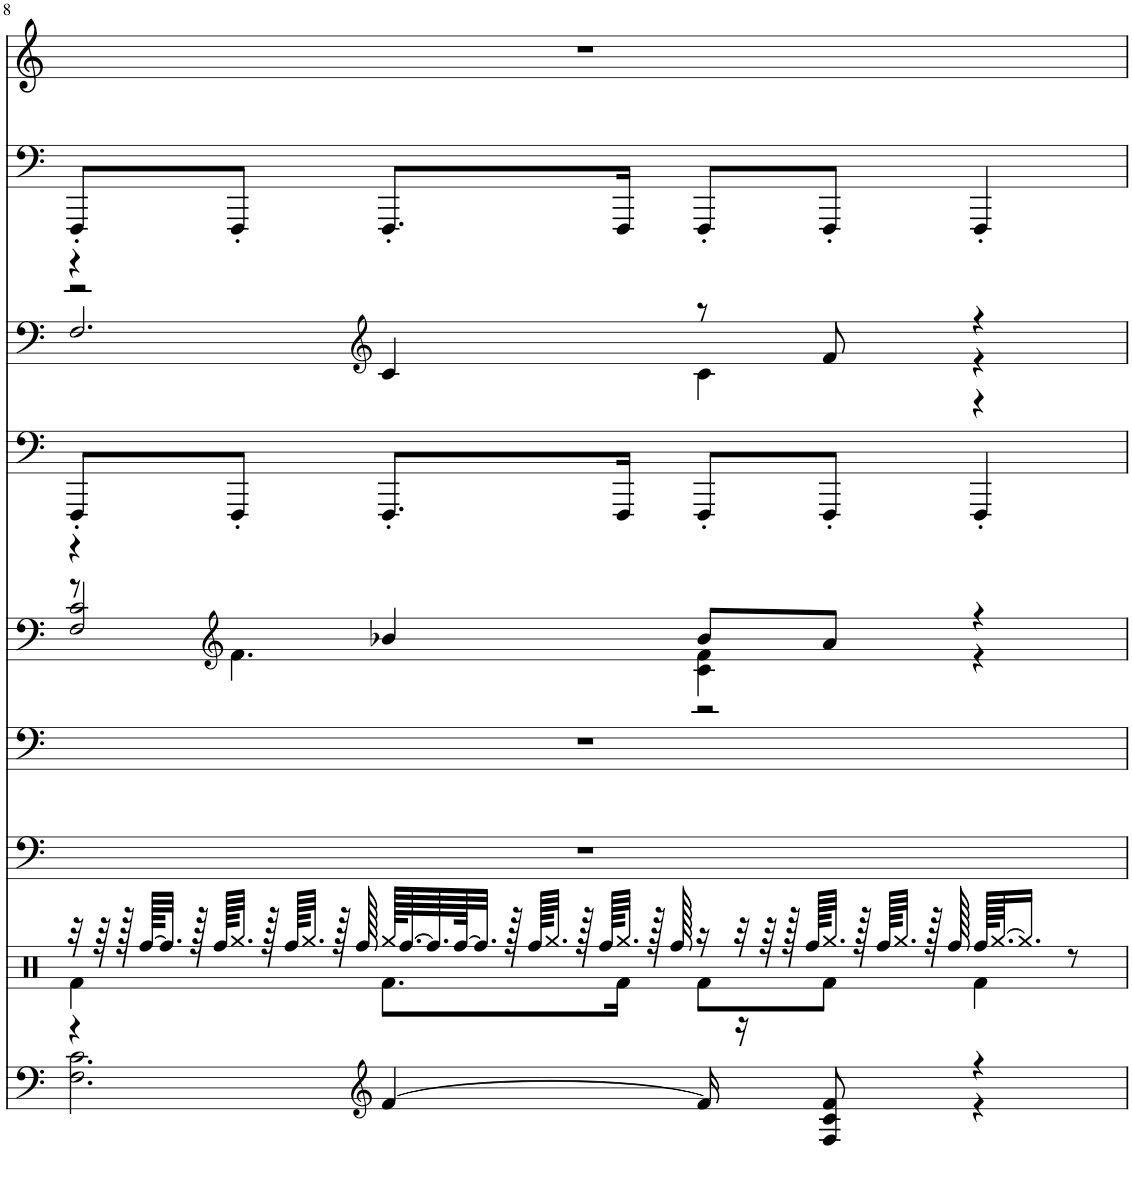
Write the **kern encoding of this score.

**kern	**kern	**kern	**kern	**kern	**kern	**kern	**kern	**kern
*part9	*part8	*part7	*part6	*part5	*part4	*part3	*part2	*part1
*staff9	*staff8	*staff7	*staff6	*staff5	*staff4	*staff3	*staff2	*staff1
*I"Clean Guitar	*I"Percussion	*I"Muted Guitar	*I"Muted Guitar	*I"Overdrive Gtr	*I"Fretless Bass	*I"Steel Gtr.	*I"Synth Bass 1	*I"Bandoneon, Intuition
!!LO:PB:g=z
*clefF4	*clefX	*clefF4	*clefF4	*clefF4	*clefF4	*clefF4	*clefF4	*clefG2
*k[]	*k[]	*k[]	*k[]	*k[]	*k[]	*k[]	*k[]	*k[]
*M4/4	*M4/4	*M4/4	*M4/4	*M4/4	*M4/4	*M4/4	*M4/4	*M4/4
=8	=8	=8	=8	=8	=8	=8	=8	=8
*^	*^	*	*	*^	*	*^	*	*
*	*	*	*	*	*	*	*^	*	*	*^	*	*
4r	2.F\ 2.c\	32r	4Rf\	1r	1r	4r	8r	2F/ 2c/	8FFF'/L	4r	2r	2.F/	8FFF'/L	1r
.	.	64r	.	.	.	.	.	.	.	.	.	.	.	.
.	.	128r	.	.	.	.	.	.	.	.	.	.	.	.
.	.	[128Rff/KKLLL	.	.	.	.	.	.	.	.	.	.	.	.
.	.	32.Rff/JJJ]	.	.	.	.	.	.	.	.	.	.	.	.
.	.	128r	.	.	.	.	.	.	.	.	.	.	.	.
.	.	128Rff/KKLLL	.	.	.	.	.	.	.	.	.	.	.	.
*	*	*	*	*	*	*clefG2	*	*	*	*	*	*	*	*
.	.	32.Rgg/JJJ	.	.	.	.	4.f\	.	8FFF'/J	.	.	.	8FFF'/J	.
.	.	128r	.	.	.	.	.	.	.	.	.	.	.	.
.	.	128Rff/KKLLL	.	.	.	.	.	.	.	.	.	.	.	.
.	.	32.Rgg/JJJ	.	.	.	.	.	.	.	.	.	.	.	.
.	.	128r	.	.	.	.	.	.	.	.	.	.	.	.
.	.	128Rff/	.	.	.	.	.	.	.	.	.	.	.	.
*clefG2	*	*	*	*	*	*	*	*	*	*clefG2	*	*	*	*
[4f/	.	128Rgg/KLLLL	8.Rf\L	.	.	4b-X/	.	.	8.FFF'/L	4c/	.	.	8.FFF'/L	.
.	.	[64.Rff/	.	.	.	.	.	.	.	.	.	.	.	.
.	.	64.Rff/]	.	.	.	.	.	.	.	.	.	.	.	.
.	.	[128Rff/JK	.	.	.	.	.	.	.	.	.	.	.	.
.	.	32.Rff/JJJ]	.	.	.	.	.	.	.	.	.	.	.	.
.	.	128r	.	.	.	.	.	.	.	.	.	.	.	.
.	.	128Rff/KKLLL	.	.	.	.	.	.	.	.	.	.	.	.
.	.	32.Rgg/JJJ	.	.	.	.	.	.	.	.	.	.	.	.
.	.	128r	.	.	.	.	.	.	.	.	.	.	.	.
.	.	128Rff/KKLLL	.	.	.	.	.	.	.	.	.	.	.	.
.	.	32.Rgg/JJJ	16Rf\Jk	.	.	.	.	.	16FFF/Jk	.	.	.	16FFF/Jk	.
.	.	128r	.	.	.	.	.	.	.	.	.	.	.	.
.	.	128Rff/	.	.	.	.	.	.	.	.	.	.	.	.
16f/]	.	16r	8Rf\L	.	.	8b-/L	4c\ 4f\	2r	8FFF'/L	8r	4c\	.	8FFF'/L	.
16r	.	32r	.	.	.	.	.	.	.	.	.	.	.	.
.	.	64r	.	.	.	.	.	.	.	.	.	.	.	.
.	.	128r	.	.	.	.	.	.	.	.	.	.	.	.
.	.	128Rff/KKLLL	.	.	.	.	.	.	.	.	.	.	.	.
8F/ 8c/ 8f/	.	32.Rgg/JJJ	8Rf\J	.	.	8a/J	.	.	8FFF'/J	8f/	.	.	8FFF'/J	.
.	.	128r	.	.	.	.	.	.	.	.	.	.	.	.
.	.	128Rff/KKLLL	.	.	.	.	.	.	.	.	.	.	.	.
.	.	32.Rgg/JJJ	.	.	.	.	.	.	.	.	.	.	.	.
.	.	128r	.	.	.	.	.	.	.	.	.	.	.	.
.	.	128Rff/	.	.	.	.	.	.	.	.	.	.	.	.
4r	4r	128Rff/KLLLL	4Rf\	.	.	4r	4r	.	4FFF'/	4r	4r	4r	4FFF'/	.
.	.	[64.Rgg/JJ	.	.	.	.	.	.	.	.	.	.	.	.
.	.	16.Rgg/JJ]	.	.	.	.	.	.	.	.	.	.	.	.
.	.	8r	.	.	.	.	.	.	.	.	.	.	.	.
*v	*v	*	*	*	*	*v	*v	*v	*	*v	*v	*v	*	*
*	*v	*v	*	*	*	*	*	*	*
=	=	=	=	=	=	=	=	=
*-	*-	*-	*-	*-	*-	*-	*-	*-
